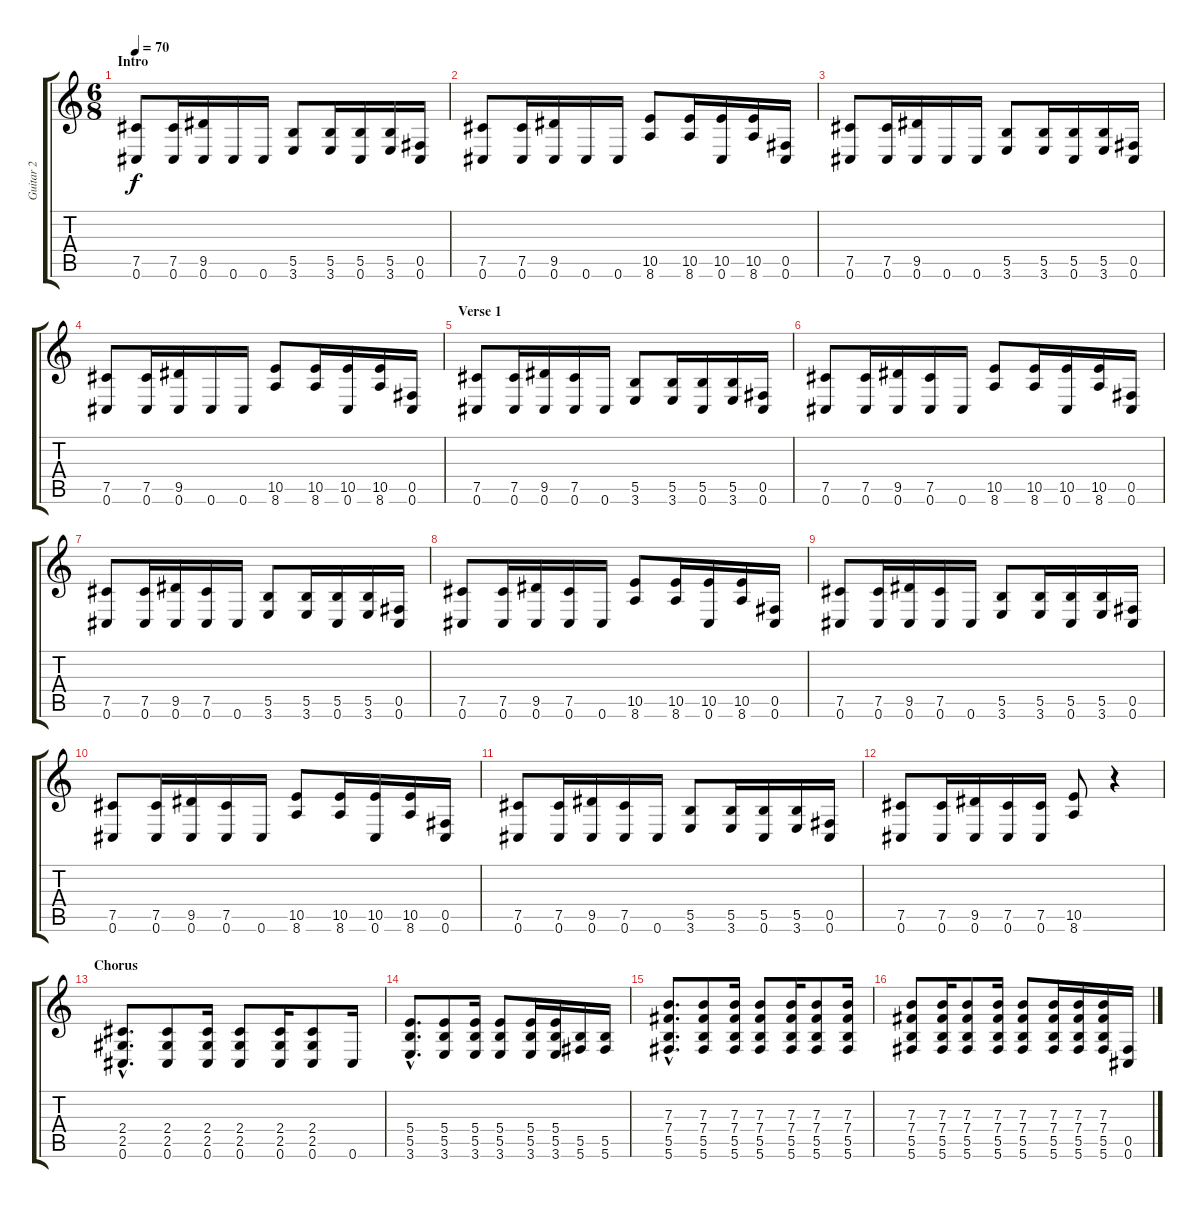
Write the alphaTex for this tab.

\track ("Guitar 2" "Guitar 2") {instrument distortionguitar}
\staff {score tabs}
\tuning (Db4 Ab3 E3 B2 Gb2 Db2) {hide}
\ts (6 8)
\section ("" "Intro")
\tempo 70
\clef g2
\ks c
(7.5 0.6).8{dy f instrument electricguitarjazz} (7.5 0.6).16 (9.5 0.6).16 0.6.16 0.6.16 (5.5 3.6).8 (5.5 3.6).16 (5.5 0.6).16 (5.5 3.6).16 (0.5 0.6).16 |
(7.5 0.6).8 (7.5 0.6).16 (9.5 0.6).16 0.6.16 0.6.16 (10.5 8.6).8 (10.5 8.6).16 (10.5 0.6).16 (10.5 8.6).16 (0.5 0.6).16 |
(7.5 0.6).8 (7.5 0.6).16 (9.5 0.6).16 0.6.16 0.6.16 (5.5 3.6).8 (5.5 3.6).16 (5.5 0.6).16 (5.5 3.6).16 (0.5 0.6).16 |
(7.5 0.6).8 (7.5 0.6).16 (9.5 0.6).16 0.6.16 0.6.16 (10.5 8.6).8 (10.5 8.6).16 (10.5 0.6).16 (10.5 8.6).16 (0.5 0.6).16 |
\section ("" "Verse 1")
(7.5 0.6).8{instrument distortionguitar} (7.5 0.6).16 (9.5 0.6).16 (7.5 0.6).16 0.6.16 (5.5 3.6).8 (5.5 3.6).16 (5.5 0.6).16 (5.5 3.6).16 (0.5 0.6).16 |
(7.5 0.6).8 (7.5 0.6).16 (9.5 0.6).16 (7.5 0.6).16 0.6.16 (10.5 8.6).8 (10.5 8.6).16 (10.5 0.6).16 (10.5 8.6).16 (0.5 0.6).16 |
(7.5 0.6).8 (7.5 0.6).16 (9.5 0.6).16 (7.5 0.6).16 0.6.16 (5.5 3.6).8 (5.5 3.6).16 (5.5 0.6).16 (5.5 3.6).16 (0.5 0.6).16 |
(7.5 0.6).8 (7.5 0.6).16 (9.5 0.6).16 (7.5 0.6).16 0.6.16 (10.5 8.6).8 (10.5 8.6).16 (10.5 0.6).16 (10.5 8.6).16 (0.5 0.6).16 |
(7.5 0.6).8 (7.5 0.6).16 (9.5 0.6).16 (7.5 0.6).16 0.6.16 (5.5 3.6).8 (5.5 3.6).16 (5.5 0.6).16 (5.5 3.6).16 (0.5 0.6).16 |
(7.5 0.6).8 (7.5 0.6).16 (9.5 0.6).16 (7.5 0.6).16 0.6.16 (10.5 8.6).8 (10.5 8.6).16 (10.5 0.6).16 (10.5 8.6).16 (0.5 0.6).16 |
(7.5 0.6).8 (7.5 0.6).16 (9.5 0.6).16 (7.5 0.6).16 0.6.16 (5.5 3.6).8 (5.5 3.6).16 (5.5 0.6).16 (5.5 3.6).16 (0.5 0.6).16 |
(7.5 0.6).8 (7.5 0.6).16 (9.5 0.6).16 (7.5 0.6).16 (7.5 0.6).16 (10.5 8.6).8 r.4 |
\section ("" "Chorus")
(2.4{hac} 2.5{hac} 0.6{hac}).8{d} (2.4 2.5 0.6).8 (2.4 2.5 0.6).16 (2.4 2.5 0.6).8 (2.4 2.5 0.6).16 (2.4 2.5 0.6).8 0.6.16 |
(5.4{hac} 5.5{hac} 3.6{hac}).8{d} (5.4 5.5 3.6).8 (5.4 5.5 3.6).16 (5.4 5.5 3.6).8 (5.4 5.5 3.6).16 (5.4 5.5 3.6).16 (5.5 5.6).16 (5.5 5.6).16 |
(7.3{hac} 7.4{hac} 5.5{hac} 5.6{hac}).8{d} (7.3 7.4 5.5 5.6).8 (7.3 7.4 5.5 5.6).16 (7.3 7.4 5.5 5.6).8 (7.3 7.4 5.5 5.6).16 (7.3 7.4 5.5 5.6).8 (7.3 7.4 5.5 5.6).16 |
(7.3 7.4 5.5 5.6).8 (7.3 7.4 5.5 5.6).16 (7.3 7.4 5.5 5.6).8 (7.3 7.4 5.5 5.6).16 (7.3 7.4 5.5 5.6).8 (7.3 7.4 5.5 5.6).16 (7.3 7.4 5.5 5.6).16 (7.3 7.4 5.5 5.6).16 (0.5 0.6).16
